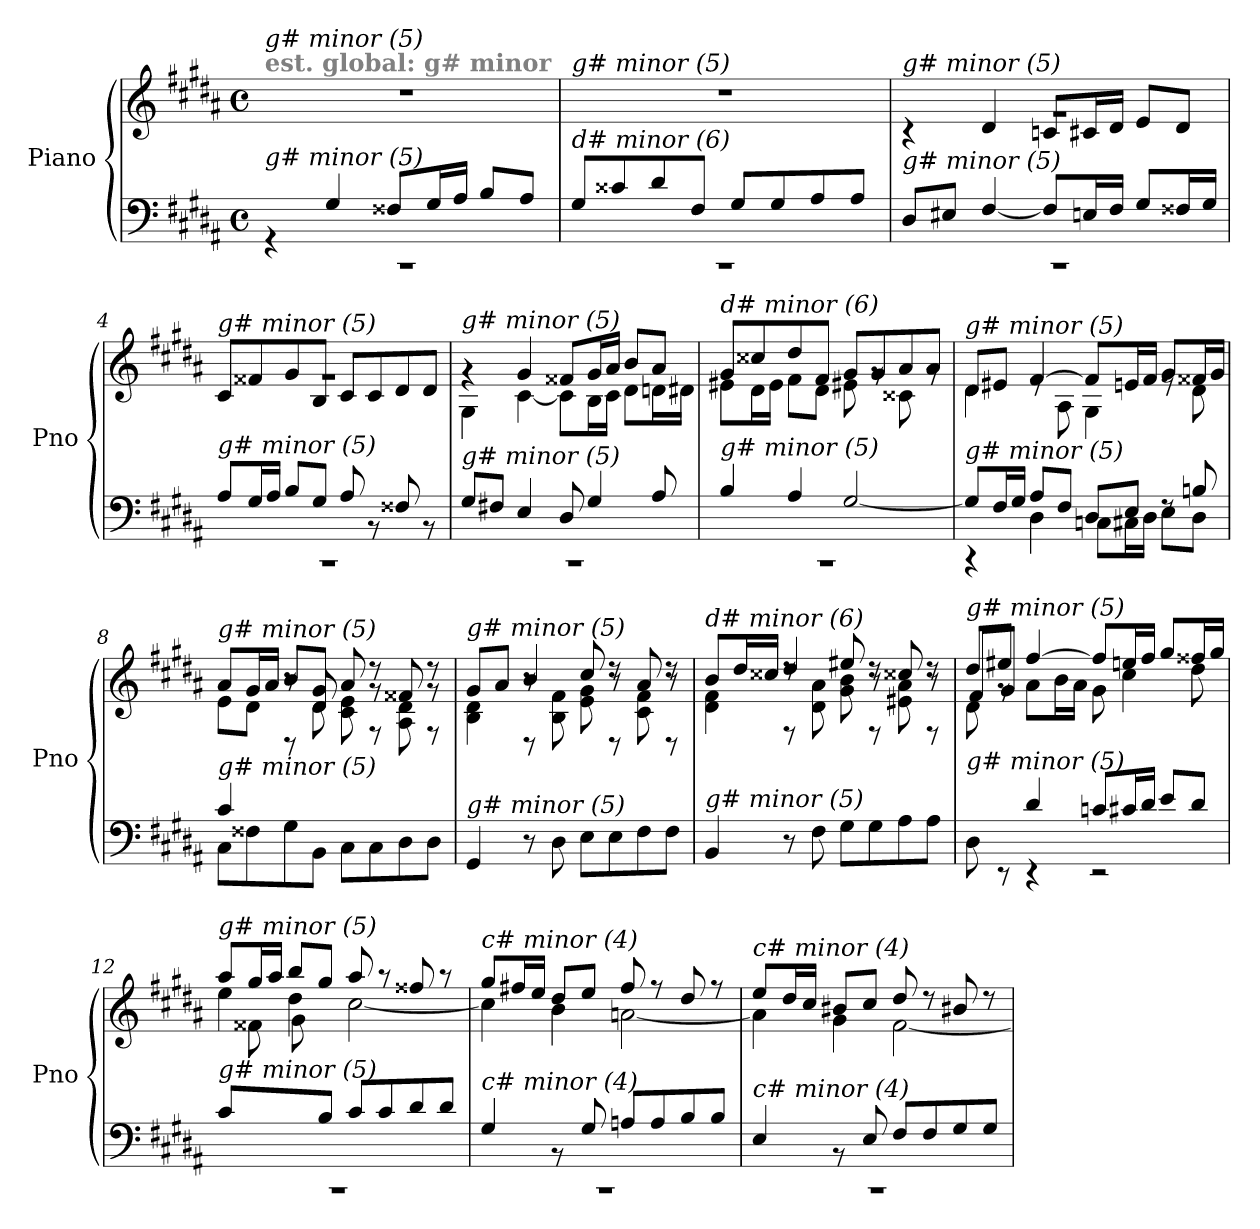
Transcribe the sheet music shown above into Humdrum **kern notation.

**kern	**kern
*part1	*part1
*staff2	*staff1
*I"Piano	*
*I'Pno	*
*clefF4	*clefG2
*k[f#c#g#d#a#]	*k[f#c#g#d#a#]
*M4/4	*M4/4
*met(c)	*met(c)
=1	=1
*^	*
!	!	!LO:TX:a:B:color=#808080:t=est. global&colon; g# minor
!	!	!LO:TX:i:t=g# minor (5)
!LO:TX:i:t=g# minor (5)	!	!
1rCC	4r	1rdd
.	4G#/	.
.	8F##X/L	.
.	16G#/L	.
.	16A#/JJ	.
.	8B/L	.
.	8A#/J	.
=2	=2	=2
!	!	!LO:TX:i:t=g# minor (5)
!LO:TX:i:t=d# minor (6)	!	!
1rCC	8G#/L	1rdd
.	8c##X/	.
.	8d#/	.
.	8F#/J	.
.	8G#/L	.
.	8G#/	.
.	8A#/	.
.	8A#/J	.
=3	=3	=3
*	*	*^
!	!	!LO:TX:i:t=g# minor (5)	!
!LO:TX:i:t=g# minor (5)	!	!	!
1rCC	8D#/L	1rg	4r
.	8E#X/J	.	.
.	[4F#/	.	4d#/
.	8F#/L]	.	8cni/L
.	16En/L	.	16c#/L
.	16F#/JJ	.	16d#/JJ
.	8G#/L	.	8e/L
.	16F##X/L	.	8d#/J
.	16G#/JJ	.	.
=4	=4	=4	=4
!	!	!LO:TX:i:t=g# minor (5)	!
!LO:TX:i:t=g# minor (5)	!	!	!
1rCC	8A#/L	1rg	8c#/L
.	16G#/L	.	8f##X/
.	16A#/JJ	.	.
.	8B/L	.	8g#/
.	8G#/J	.	8B/J
.	8A#/	.	8c#/L
.	8r	.	8c#/
.	8F##X/	.	8d#/
.	8r	.	8d#/J
!!LO:LB:g=z	!!
=5	=5	=5	=5
!	!	!LO:TX:i:t=g# minor (5)	!
!LO:TX:i:t=g# minor (5)	!	!	!
1rCC	8G#/L	4rg	4G#\
.	8F#X/J	.	.
.	4E/	4g#/	[4c#\
.	8D#/	8f##X/L	8c#\L]
.	4G#/	16g#/L	16B\L
.	.	16a#/JJ	16c#\JJ
.	.	8b/L	8d#\L
.	8A#/	8a#/J	16dni\L
.	.	.	16d#\JJ
=6	=6	=6	=6
!	!	!LO:TX:i:t=d# minor (6)	!
!LO:TX:i:t=g# minor (5)	!	!	!
1rCC	4B/	8g#/L	8e#X\L
.	.	8cc##X/	16d#\L
.	.	.	16e#\JJ
.	4A#/	8dd#/	8f#\L
.	.	8f#/J	8d#\J
.	[2G#/	8g#/L	8e#X\
.	.	8g#/	8rg
.	.	8a#/	8c##X\
.	.	8a#/J	8rg
=7	=7	=7	=7
!	!	!LO:TX:i:t=g# minor (5)	!
!LO:TX:i:t=g# minor (5)	!	!	!
4rCC	8G#/L]	8d#/L	4d#\
.	16F#/L	8e#X/J	.
.	16G#/JJ	.	.
8A#/L	4D#\	[4f#/	8re
8F#/J	.	.	8A#\
8D#/L	8Cni\L	8f#/L]	4G#\
8E/J	16C#\L	16en/L	.
.	16D#\JJ	16f#/JJ	.
8rF	8E\L	8g#/L	8re
8Bn/	8D#\J	16f##X/L	8d#\
.	.	16g#/JJ	.
!!LO:LB:g=z
=8	=8	=8	=8
*	*	*	*^
!	!	!LO:TX:i:t=g# minor (5)	!	!
!LO:TX:i:t=g# minor (5)	!	!	!	!
4c#/	8C#\L	8a#/L	8e\L	4ryy
.	8F##X\	16g#/L	8d#\J	.
.	.	16a#/JJ	.	.
4ryy	8G#\	8b/L	8r	8rD
.	8BB\J	8g#/J	8d#\	8d#/
8ryy	8C#\L	8a#/	8c#\ 8e\	8ryy
8ryy	8C#\	8rg	8rdd	8rF
8ryy	8D#\	8f##X/	8A#\ 8d#\	8ryy
8ryy	8D#\J	8rg	8rdd	8rF
!!LO:LB:g=z	!!	!!
=9	=9	=9	=9	=9
!	!	!LO:TX:i:t=g# minor (5)	!	!
!LO:TX:i:t=g# minor (5)	!	!	!	!
4ryy	4GG#/	8g#/L	4B\ 4d#\	4ryy
.	.	8a#/J	.	.
8ryy	8r	4b/	8r	8rD
4ryy	8D#\	.	8B\ 8f#\	4ryy
.	8E\L	8cc#/	8e\ 8g#\	.
8ryy	8E\	8r	8rdd	8rD
8ryy	8F#\	8a#/	8c#\ 8f#\	8ryy
8ryy	8F#\J	8r	8rdd	8rD
=10	=10	=10	=10	=10
!	!	!LO:TX:i:t=d# minor (6)	!	!
!LO:TX:i:t=g# minor (5)	!	!	!	!
4ryy	4BB/	8b/L	4d#\ 4f#\	4ryy
.	.	16dd#/L	.	.
.	.	16cc##X/JJ	.	.
8ryy	8r	4dd#/	8rdd	8rF
4ryy	8F#\	.	8d#\ 8a#\	4ryy
.	8G#\L	8ee#X/	8g#\ 8b\	.
8ryy	8G#\	8r	8rdd	8rF
8ryy	8A#\	8cc##X/	8e#X\ 8a#\	8ryy
8ryy	8A#\J	8r	8rdd	8rF
=11	=11	=11	=11	=11
*	*^	*	*	*^
!	!	!	!LO:TX:i:t=g# minor (5)	!	!	!
!LO:TX:i:t=g# minor (5)	!	!	!	!	!	!
4ryy	8D#\	4ryy	8dd#/L	8d#\	8f#/L	4ryy
.	8rEE	.	8ee#X/J	8rg	8g#/J	.
2.ryy	4rEE	4d#/	[4ff#/	8a#\L	2.ryy	2.ryy
.	.	.	.	16b\L	.	.
.	.	.	.	16a#\JJ	.	.
.	2rEE	8cni/L	8ff#/L]	8g#\	.	.
.	.	16c#/L	16een/L	4cc#\	.	.
.	.	16d#/JJ	16ff#/JJ	.	.	.
.	.	8e/L	8gg#/L	.	.	.
.	.	8d#/J	16ff##X/L	8dd#\	.	.
.	.	.	16gg#/JJ	.	.	.
*	*v	*v	*	*	*	*
*	*	*	*	*v	*v
=12	=12	=12	=12	=12
!	!	!LO:TX:i:t=g# minor (5)	!	!
!LO:TX:i:t=g# minor (5)	!	!	!	!
1rCC	8c#/L	8aa#/L	4ee\	8ryy
.	4ryy	16gg#/L	.	8f##X\
.	.	16aa#/JJ	.	.
.	.	8bb/L	4dd#\	8g#\
.	8B/J	8gg#/J	.	2ryy
.	8c#/L	8aa#/	[2cc#\	.
.	8c#/	8r	.	.
.	8d#/	8ff##X/	.	.
.	8d#/J	8r	.	8ryy
!!LO:LB:g=z
=13	=13	=13	=13	=13
!	!	!LO:TX:i:t=c# minor (4)	!	!
!LO:TX:i:t=c# minor (4)	!	!	!	!
*	*	*	*v	*v
1rCC	4G#/	8gg#/L	4cc#\]
.	.	16ff#X/L	.
.	.	16ee/JJ	.
.	8r	8dd#/L	4b\
.	8G#/	8ee/J	.
.	8An/L	8ff#/	[2an\
.	8A/	8r	.
.	8B/	8dd#/	.
.	8B/J	8r	.
=14	=14	=14	=14
!	!	!LO:TX:i:t=c# minor (4)	!
!LO:TX:i:t=c# minor (4)	!	!	!
1rCC	4E/	8ee/L	4a\]
.	.	16dd#/L	.
.	.	16cc#/JJ	.
.	8rBB	8b#X/L	4g#\
.	8E/	8cc#/J	.
.	8F#/L	8dd#/	[2f#\
.	8F#/	8r	.
.	8G#/	8b#X/	.
.	8G#/J	8r	.
*v	*v	*	*
*	*v	*v
=	=
*-	*-
